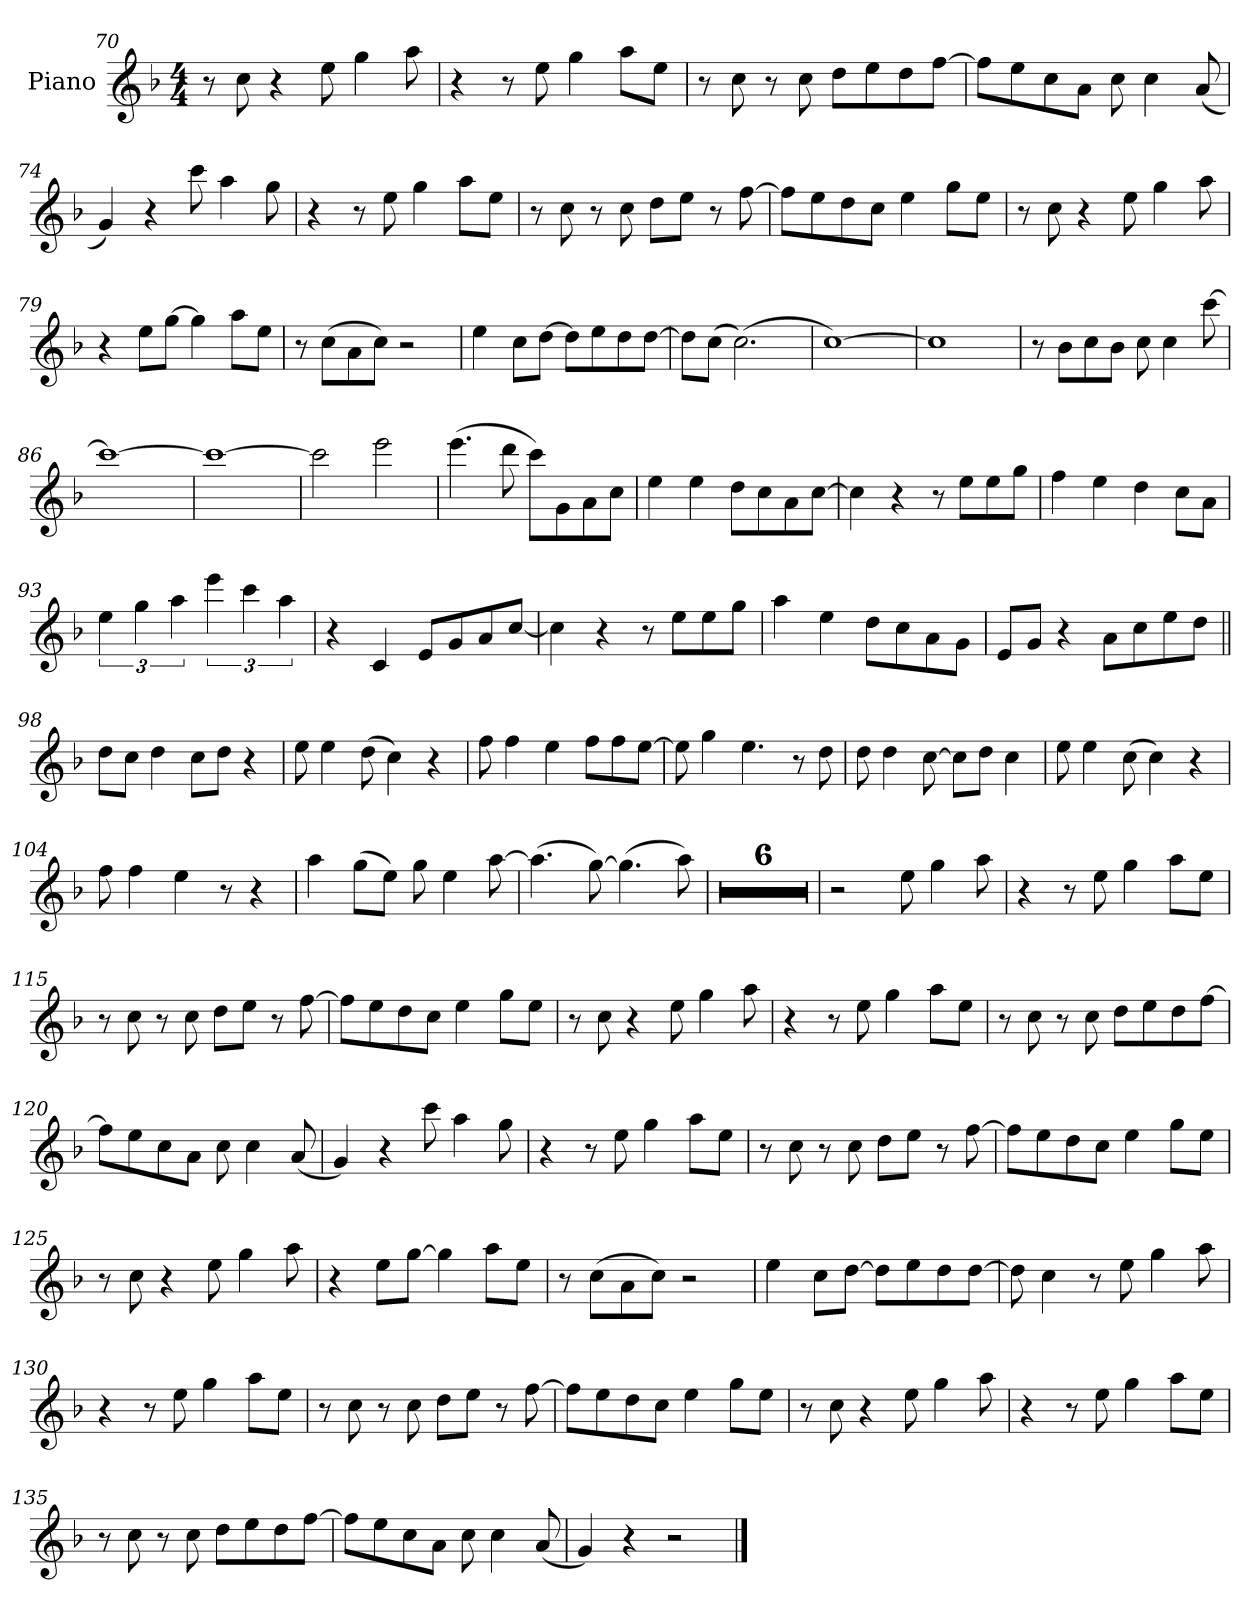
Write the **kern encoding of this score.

**kern
*part1
*staff1
*I"Piano
*I'Pno.
*clefG2
*k[b-]
*M4/4
=70
8r
8cc
4r
8ee
4gg
8aa
=71
4r
8r
8ee
4gg
8aaL
8eeJ
=72
8r
8cc
8r
8cc
8ddL
8ee
8dd
[8ffJ
=73
8ffL]
8ee
8cc
8aJ
8cc
4cc
(<8a
=74
4g)
4r
8ccc
4aa
8gg
=75
4r
8r
8ee
4gg
8aaL
8eeJ
=76
8r
8cc
8r
8cc
8ddL
8eeJ
8r
[8ff
=77
8ffL]
8ee
8dd
8ccJ
4ee
8ggL
8eeJ
=78
8r
8cc
4r
8ee
4gg
8aa
=79
4r
8eeL
[8ggJ
4gg]
8aaL
8eeJ
=80
8r
(>8ccL
8a
8ccJ)
2r
=81
4ee
8ccL
[8ddJ
8ddL]
8ee
8dd
[8ddJ
=82
8ddL]
(>8ccJ
(>2.cc)
=83
[1cc)
=84
1cc]
=85
8r
8b-L
8cc
8b-J
8cc
4cc
[8ccc
=86
1ccc_
=87
1ccc_
=88
2ccc]
2eee
=89
(>4.eee
8ddd
8cccL)
8g!
8a!
8cc!J
=90
4ee!
4ee!
8dd!L
8cc!
8a!
[8cc!J
=91
4cc!]
4r
8r
8ee!L
8ee!
8gg!J
=92
4ff!
4ee!
4dd!
8cc!L
8a!J
=93
6ee!
6gg!
6aa!
6eee!
6ccc!
6aa!
=94
4r
4c!
8e!L
8g!
8a!
[8cc!J
=95
4cc!]
4r
8r
8ee!L
8ee!
8gg!J
=96
4aa!
4ee!
8dd!L
8cc!
8a!
8g!J
=97
8e!L
8g!J
4r
8a!L
8cc!
8ee!
8dd!J
=98||
8ddL
8ccJ
4dd
8ccL
8ddJ
4r
=99
8ee
4ee
(>8dd
4cc)
4r
=100
8ff
4ff
4ee
8ffL
8ff
[8eeJ
=101
8ee]
4gg
4.ee
8r
8dd
=102
8dd
4dd
[8cc
8ccL]
8ddJ
4cc
=103
8ee
4ee
(>8cc
4cc)
4r
=104
8ff
4ff
4ee
8r
4r
=105
4aa
(>8ggL
8eeJ)
8gg
4ee
[8aa
=106
(>4.aa]
[8gg)
(>4.gg]
8aa)
=107
1r
=108
1r
=109
1r
=110
1r
=111
1r
=112
1r
=113
2r
8ee
4gg
8aa
=114
4r
8r
8ee
4gg
8aaL
8eeJ
=115
8r
8cc
8r
8cc
8ddL
8eeJ
8r
[8ff
=116
8ffL]
8ee
8dd
8ccJ
4ee
8ggL
8eeJ
=117
8r
8cc
4r
8ee
4gg
8aa
=118
4r
8r
8ee
4gg
8aaL
8eeJ
=119
8r
8cc
8r
8cc
8ddL
8ee
8dd
[8ffJ
=120
8ffL]
8ee
8cc
8aJ
8cc
4cc
(<8a
=121
4g)
4r
8ccc
4aa
8gg
=122
4r
8r
8ee
4gg
8aaL
8eeJ
=123
8r
8cc
8r
8cc
8ddL
8eeJ
8r
[8ff
=124
8ffL]
8ee
8dd
8ccJ
4ee
8ggL
8eeJ
=125
8r
8cc
4r
8ee
4gg
8aa
=126
4r
8eeL
[8ggJ
4gg]
8aaL
8eeJ
=127
8r
(>8ccL
8a
8ccJ)
2r
=128
4ee
8ccL
[8ddJ
8ddL]
8ee
8dd
[8ddJ
=129
8dd]
4cc
8r
8ee
4gg
8aa
=130
4r
8r
8ee
4gg
8aaL
8eeJ
=131
8r
8cc
8r
8cc
8ddL
8eeJ
8r
[8ff
=132
8ffL]
8ee
8dd
8ccJ
4ee
8ggL
8eeJ
=133
8r
8cc
4r
8ee
4gg
8aa
=134
4r
8r
8ee
4gg
8aaL
8eeJ
=135
8r
8cc
8r
8cc
8ddL
8ee
8dd
[8ffJ
=136
8ffL]
8ee
8cc
8aJ
8cc
4cc
(<8a
=137
4g)
4r
2r
==
*-
